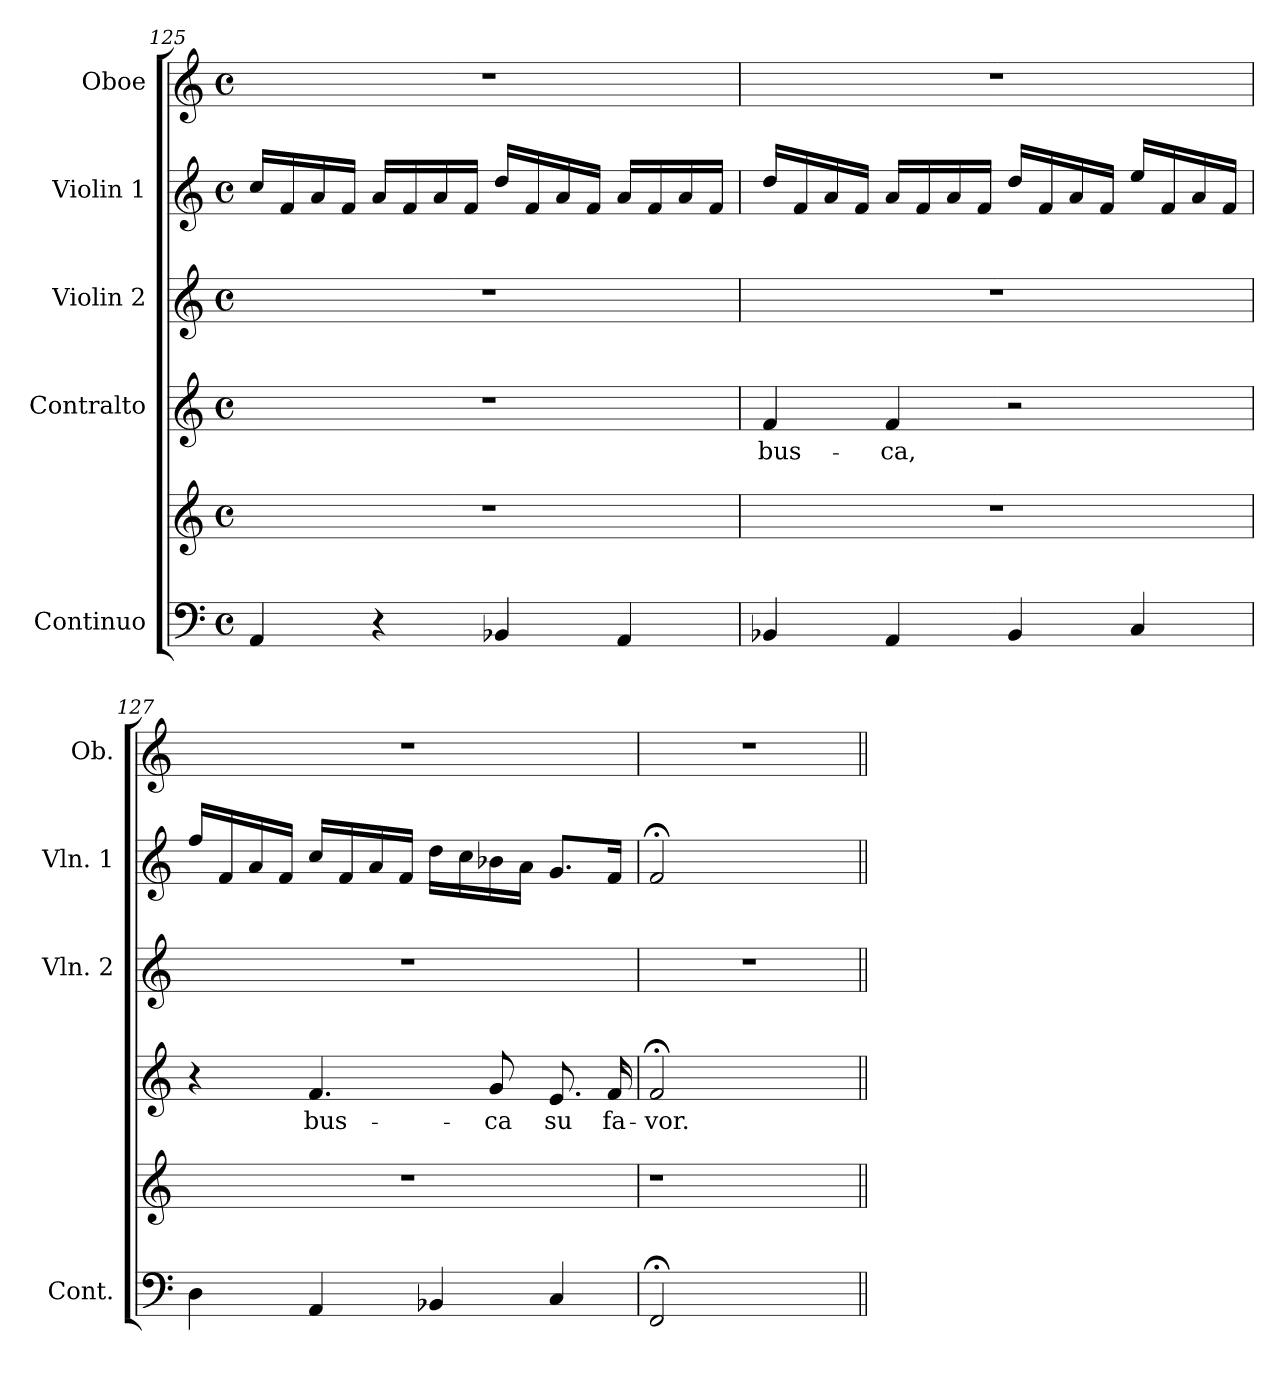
**kern	**kern	**kern	**text	**kern	**kern	**kern
*part5	*part5	*part4	*part4	*part3	*part2	*part1
*staff6	*staff5	*staff4	*staff4	*staff3	*staff2	*staff1
*I"Continuo	*	*I"Contralto	*	*I"Violin 2	*I"Violin 1	*I"Oboe
*I'Cont.	*	*	*	*I'Vln. 2	*I'Vln. 1	*I'Ob.
!!LO:LB:g=z
*clefF4	*clefG2	*clefG2	*	*clefG2	*clefG2	*clefG2
*k[]	*k[]	*k[]	*	*k[]	*k[]	*k[]
*C:	*C:	*C:	*	*C:	*C:	*C:
*M4/4	*M4/4	*M4/4	*	*M4/4	*M4/4	*M4/4
*met(c)	*met(c)	*met(c)	*	*met(c)	*met(c)	*met(c)
=125	=125	=125	=125	=125	=125	=125
4AAi/	1r	1r	.	1r	16cci/LL	1r
.	.	.	.	.	16fi/	.
.	.	.	.	.	16ai/	.
.	.	.	.	.	16fi/JJ	.
4r	.	.	.	.	16ai/LL	.
.	.	.	.	.	16fi/	.
.	.	.	.	.	16ai/	.
.	.	.	.	.	16fi/JJ	.
4BB-Xi/	.	.	.	.	16ddi/LL	.
.	.	.	.	.	16fi/	.
.	.	.	.	.	16ai/	.
.	.	.	.	.	16fi/JJ	.
4AAi/	.	.	.	.	16ai/LL	.
.	.	.	.	.	16fi/	.
.	.	.	.	.	16ai/	.
.	.	.	.	.	16fi/JJ	.
=126	=126	=126	=126	=126	=126	=126
!	!	!	!LO:LY:b:color=#000000	!	!	!
4BB-Xi/	1r	4fi/	bus-	1r	16ddi/LL	1r
.	.	.	.	.	16fi/	.
.	.	.	.	.	16ai/	.
.	.	.	.	.	16fi/JJ	.
!	!	!	!LO:LY:b:color=#000000	!	!	!
4AAi/	.	4fi/	-ca,	.	16ai/LL	.
.	.	.	.	.	16fi/	.
.	.	.	.	.	16ai/	.
.	.	.	.	.	16fi/JJ	.
4BB-i/	.	2r	.	.	16ddi/LL	.
.	.	.	.	.	16fi/	.
.	.	.	.	.	16ai/	.
.	.	.	.	.	16fi/JJ	.
4Ci/	.	.	.	.	16eei/LL	.
.	.	.	.	.	16fi/	.
.	.	.	.	.	16ai/	.
.	.	.	.	.	16fi/JJ	.
=127	=127	=127	=127	=127	=127	=127
4Di\	1r	4r	.	1r	16ffi/LL	1r
.	.	.	.	.	16fi/	.
.	.	.	.	.	16ai/	.
.	.	.	.	.	16fi/JJ	.
!	!	!	!LO:LY:b:color=#000000	!	!	!
4AAi/	.	4.fi/	bus-	.	16cci/LL	.
.	.	.	.	.	16fi/	.
.	.	.	.	.	16ai/	.
.	.	.	.	.	16fi/JJ	.
4BB-Xi/	.	.	.	.	16ddi\LL	.
.	.	.	.	.	16cci\	.
!	!	!	!LO:LY:b:color=#000000	!	!	!
.	.	8gi/	-ca	.	16b-Xi\	.
.	.	.	.	.	16ai\JJ	.
!	!	!	!LO:LY:b:color=#000000	!	!	!
4Ci/	.	8.ei/	su	.	8.gi/L	.
!	!	!	!LO:LY:b:color=#000000	!	!	!
.	.	16fi/	fa-	.	16fi/Jk	.
=128	=128	=128	=128	=128	=128	=128
!	!LO:N:vis=1	!	!	!	!	!
!	!	!	!LO:LY:b:color=#000000	!LO:N:vis=1	!	!LO:N:vis=1
2FF;i/	2r	2f;i/	-vor.	1r	2f;i/	1r
2ryy	2ryy	2ryy	.	.	2ryy	.
=||	=||	=||	=||	=||	=||	=||
*-	*-	*-	*-	*-	*-	*-
